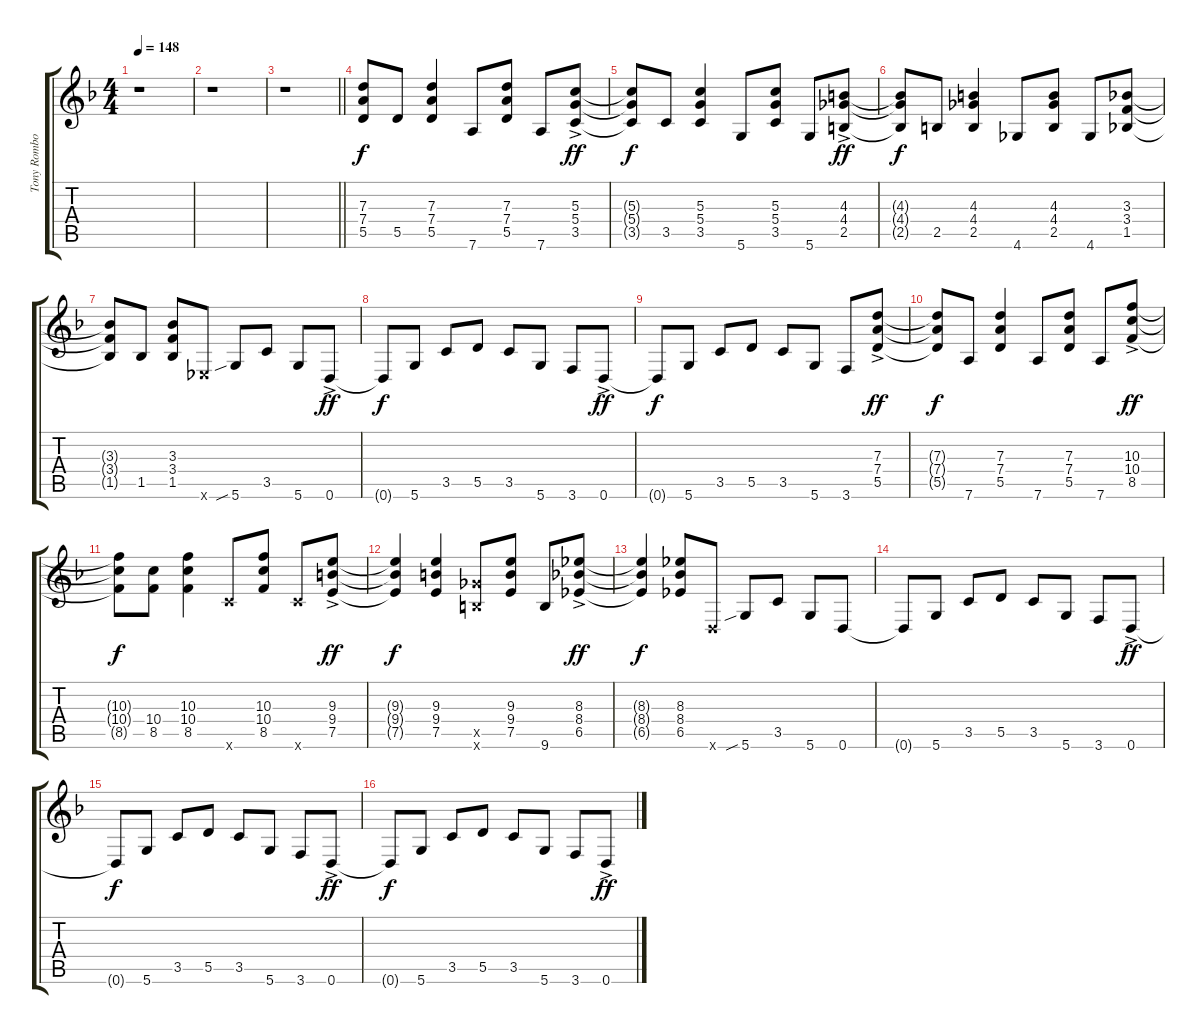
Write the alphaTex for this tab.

\track ("Tony Rombola" "Tony Rombo") {instrument distortionguitar}
\staff {score tabs}
\tuning (E4 B3 G3 D3 A2 D2) {hide}
\ts (4 4)
\tempo 148
\clef g2
\ks f
r.1{dy f} |
r.1 |
\barLineRight lightlight
r.1 |
(7.3 7.4 5.5).8 5.5.8 (7.3 7.4 5.5).4 7.6.8 (7.3 7.4 5.5).8 7.6.8 (5.3{ac} 5.4{ac} 3.5{ac}).8{dy ff} |
(5.3{t} 5.4{t} 3.5{t}).8{dy f} 3.5.8 (5.3 5.4 3.5).4 5.6.8 (5.3 5.4 3.5).8 5.6.8 (4.3{ac} 4.4{ac} 2.5{ac}).8{dy ff} |
(4.3{t} 4.4{t} 2.5{t}).8{dy f} 2.5.8 (4.3 4.4 2.5).4 4.6.8 (4.3 4.4 2.5).8 4.6.8 (3.3 3.4 1.5).8 |
(3.3{t} 3.4{t} 1.5{t}).8 1.5.8 (3.3 3.4 1.5).8 1.6{x}.8 5.6{sib}.8 3.5.8 5.6.8 0.6{ac}.8{dy ff} |
0.6{t}.8{dy f} 5.6.8 3.5.8 5.5.8 3.5.8 5.6.8 3.6.8 0.6{ac}.8{dy ff} |
0.6{t}.8{dy f} 5.6.8 3.5.8 5.5.8 3.5.8 5.6.8 3.6.8 (7.3{ac} 7.4{ac} 5.5{ac}).8{dy ff} |
(7.3{t} 7.4{t} 5.5{t}).8{dy f} 7.6.8 (7.3 7.4 5.5).4 7.6.8 (7.3 7.4 5.5).8 7.6.8 (10.3{ac} 10.4{ac} 8.5{ac}).8{dy ff} |
(10.3{t} 10.4{t} 8.5{t}).8{dy f} (10.4 8.5).8 (10.3 10.4 8.5).4 10.6{x}.8 (10.3 10.4 8.5).8 10.6{x}.8 (9.3{ac} 9.4{ac} 7.5{ac}).8{dy ff} |
(9.3{t} 9.4{t} 7.5{t}).4{dy f} (9.3 9.4 7.5).4 (9.5{x} 9.6{x}).8 (9.3 9.4 7.5).8 9.6.8 (8.3{ac} 8.4{ac} 6.5{ac}).8{dy ff} |
(8.3{t} 8.4{t} 6.5{t}).4{dy f} (8.3 8.4 6.5).8 0.6{x}.8 5.6{sib}.8 3.5.8 5.6.8 0.6.8 |
0.6{t}.8 5.6.8 3.5.8 5.5.8 3.5.8 5.6.8 3.6.8 0.6{ac}.8{dy ff} |
0.6{t}.8{dy f} 5.6.8 3.5.8 5.5.8 3.5.8 5.6.8 3.6.8 0.6{ac}.8{dy ff} |
0.6{t}.8{dy f} 5.6.8 3.5.8 5.5.8 3.5.8 5.6.8 3.6.8 0.6{ac}.8{dy ff}
